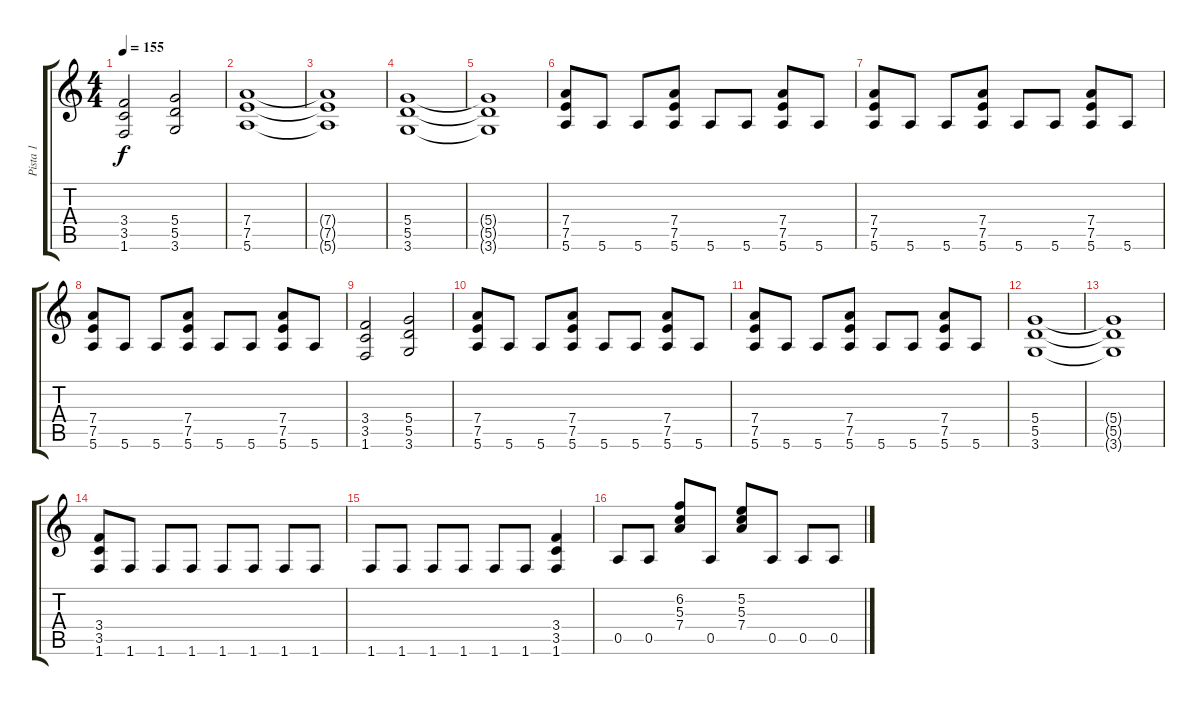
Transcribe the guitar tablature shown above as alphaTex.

\track ("Pista 1" "Pista 1") {instrument distortionguitar}
\staff {score tabs}
\tuning (E4 B3 G3 D3 A2 E2) {hide}
\ts (4 4)
\tempo 155
\clef g2
\ks c
(3.4 3.5 1.6).2{dy f} (5.4 5.5 3.6).2 |
(7.4 7.5 5.6).1 |
(7.4{t} 7.5{t} 5.6{t}).1 |
(5.4 5.5 3.6).1 |
(5.4{t} 5.5{t} 3.6{t}).1 |
(7.4 7.5 5.6).8 5.6.8 5.6.8 (7.4 7.5 5.6).8 5.6.8 5.6.8 (7.4 7.5 5.6).8 5.6.8 |
(7.4 7.5 5.6).8 5.6.8 5.6.8 (7.4 7.5 5.6).8 5.6.8 5.6.8 (7.4 7.5 5.6).8 5.6.8 |
(7.4 7.5 5.6).8 5.6.8 5.6.8 (7.4 7.5 5.6).8 5.6.8 5.6.8 (7.4 7.5 5.6).8 5.6.8 |
(3.4 3.5 1.6).2 (5.4 5.5 3.6).2 |
(7.4 7.5 5.6).8 5.6.8 5.6.8 (7.4 7.5 5.6).8 5.6.8 5.6.8 (7.4 7.5 5.6).8 5.6.8 |
(7.4 7.5 5.6).8 5.6.8 5.6.8 (7.4 7.5 5.6).8 5.6.8 5.6.8 (7.4 7.5 5.6).8 5.6.8 |
(5.4 5.5 3.6).1 |
(5.4{t} 5.5{t} 3.6{t}).1 |
(3.4 3.5 1.6).8 1.6.8 1.6.8 1.6.8 1.6.8 1.6.8 1.6.8 1.6.8 |
1.6.8 1.6.8 1.6.8 1.6.8 1.6.8 1.6.8 (3.4 3.5 1.6).4 |
0.5.8 0.5.8 (6.2 5.3 7.4).8 0.5.8 (5.2 5.3 7.4).8 0.5.8 0.5.8 0.5.8
